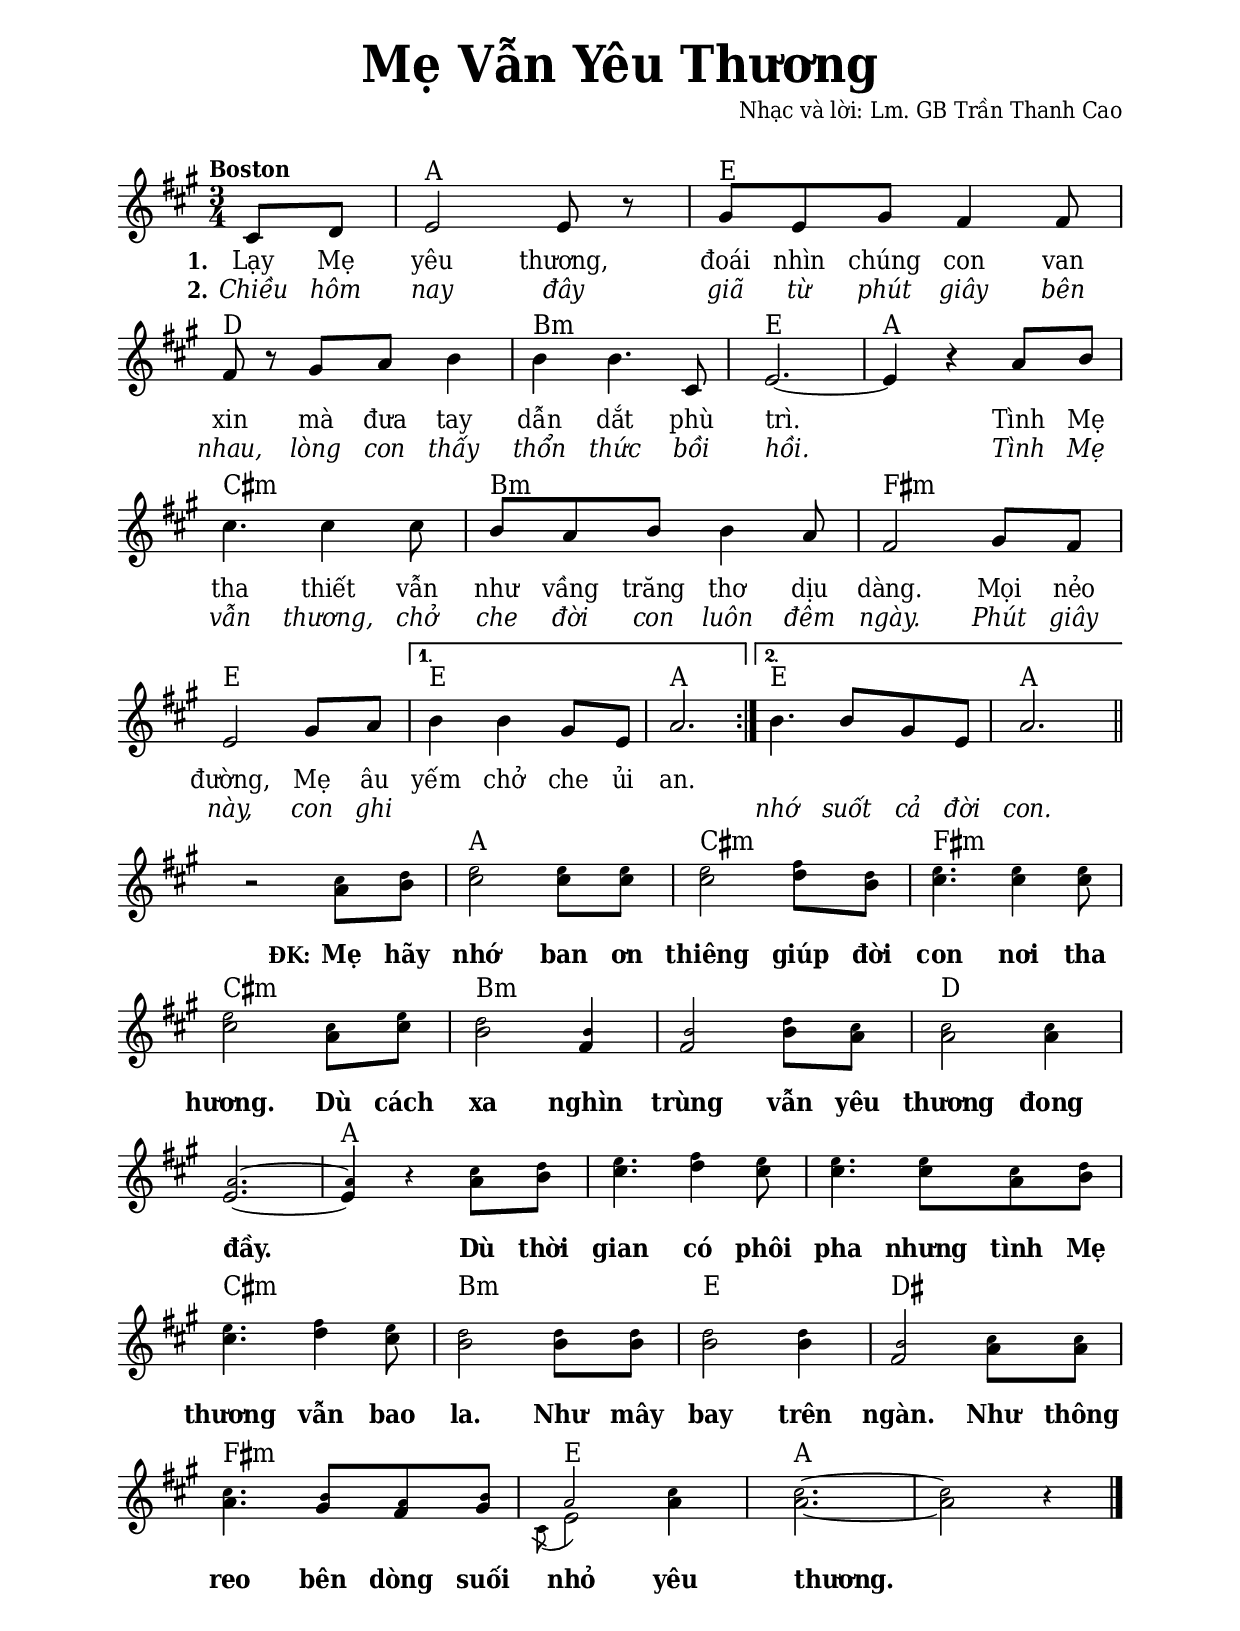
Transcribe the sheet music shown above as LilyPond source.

% Cài đặt chung
\version "2.22.1"
\include "english.ly"

\header {
  title = \markup { \fontsize #3 "Mẹ Vẫn Yêu Thương" }
  poet = " "
  composer = "Nhạc và lời: Lm. GB Trần Thanh Cao"
  arranger = " "
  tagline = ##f
}

% Nhạc phiên khúc
nhacPhienKhuc = \relative c' {
  \tempo "Boston"
  \repeat volta 2
  {
    \partial 4 cs8 d |
    e2 e8 r |
    gs e gs fs4 fs8 |
    fs r gs a b4 |
    b b4. cs,8 |
    e2. ~ |
    e4 r a8 b |
    cs4. cs4 cs8 |
    b a b b4 a8 |
    fs2 gs8 fs |
    e2 gs8 a |
  }
  \alternative {
    {
      b4 b gs8 e |
      a2.
    }
    {
      b4. b8 gs e |
      a2. \bar "||"
    }
  }
}

% Nhạc điệp khúc
nhacDiepKhucSop = \relative c'' {
  r2 a8 b |
  cs2 cs8 cs |
  cs2 d8 b |
  cs4. cs4 cs8 |
  cs2 a8 cs |
  b2 fs4 |
  fs2 b8 a |
  a2 a4 |
  e2. ~ |
  e4 r a8 b |
  cs4. d4 cs8 |
  cs4. cs8 a b |
  cs4. d4 cs8 |
  b2 b8 b |
  b2 b4 |
  fs2 a8 a |
  a4. gs8 fs gs |
  \acciaccatura cs,8 e2 a4 
  a2. ~ |
  a2 r4 \bar "|."
}

nhacDiepKhucBas = \relative c'' {
  r2 cs8 d |
  e2 e8 e |
  e2 fs8 d |
  e4. e4 e8 |
  e2 cs8 e |
  d2 b4 |
  b2 d8 cs |
  cs2 cs4 |
  a2. ~ |
  a4 r cs8 d |
  e4. fs4 e8 |
  e4. e8 cs d |
  e4. fs4 e8 |
  d2 d8 d |
  d2 d4 |
  b2 cs8 cs |
  cs4. b8 a b |
  a2 cs4 |
  cs2. ~ |
  cs2 r4
}

hopAmPhienKhucMot = \chords {
  \skip 4
  a2. e d b:m e a cs:m b:m fs:m e
  e2. a
  e2. a2
}

hopAmDiepKhucMot = \chords {
  \skip 2.
  a2. cs:m fs:m cs:m b:m \skip 2. d \skip 2. a
  \skip 2. \skip 2.
  cs:m b:m e ds fs:m e a
}

% Lời phiên khúc
loiPhienKhucMot = \lyricmode {
  \set stanza = #"1."
  Lạy Mẹ yêu thương, đoái nhìn chúng con van xin
  mà đưa tay dẫn dắt phù trì.
  Tình Mẹ tha thiết vẫn như vầng trăng thơ dịu dàng.
  Mọi nẻo đường, Mẹ âu yếm chở che ủi an.
}

loiPhienKhucHai = \lyricmode {
  \override Lyrics.LyricText.font-shape = #'italic
  \set stanza = #"2."
  Chiều hôm nay đây giã từ phút giây bên nhau,
  lòng con thấy thổn thức bồi hồi.
  Tình Mẹ vẫn thương, chở che đời con luôn đêm ngày.
  Phút giây này, con ghi
  \repeat unfold 1 { "" "" "" "" "" }
  nhớ suốt cả đời con.
}

% Lời điệp khúc
loiDiepKhuc = \lyricmode {
  \set stanza = #"ĐK:"
  Mẹ hãy nhớ ban ơn thiêng giúp đời con nơi tha hương.
  Dù cách xa nghìn trùng vẫn yêu thương đong đầy.
  Dù thời gian có phôi pha nhưng tình Mẹ thương vẫn bao la.
  Như mây bay trên ngàn.
  Như thông reo bên dòng suối nhỏ yêu thương.
}

% Dàn trang
\paper {
  #(set-paper-size "a4")
  top-margin = 20\mm
  bottom-margin = 10\mm
  left-margin = 20\mm
  right-margin = 20\mm
  #(define fonts
    (make-pango-font-tree
      "Deja Vu Serif Condensed"
      "Deja Vu Serif Condensed"
      "Deja Vu Serif Condensed"
      (/ 20 20)))
  page-count = #1
  indent = #0
  system-system-spacing = #'((basic-distance . 14)
                             (minimum-distance . 14)
                             (padding . 1))
  score-system-spacing = #'((basic-distance . 14)
                             (minimum-distance . 14)
                             (padding . 1))
}

\score {
  \new ChoirStaff <<
    \hopAmPhienKhucMot
    \new Staff = diepKhuc \with {
        \consists "Merge_rests_engraver"
        %\magnifyStaff #(magstep +1)
      }
      <<
      \new Voice = beSop {
        \key a \major \time 3/4 \stemNeutral \nhacPhienKhuc
      }
    >>
    \new Lyrics \with {
          \override VerticalAxisGroup.
            nonstaff-relatedstaff-spacing.padding = #1.2
          \override VerticalAxisGroup.
            nonstaff-unrelatedstaff-spacing.padding = #1
        }
        \lyricsto beSop \loiPhienKhucMot
    \new Lyrics \with {
          \override VerticalAxisGroup.
            nonstaff-relatedstaff-spacing.padding = #1.2
          \override VerticalAxisGroup.
            nonstaff-unrelatedstaff-spacing.padding = #1
        }
        \lyricsto beSop \loiPhienKhucHai
  >>
  \layout {
    %\override Lyrics.LyricText.font-size = #+2
    \override Lyrics.LyricSpace.minimum-distance = #2.2
    \override Score.BarNumber.break-visibility = ##(#f #f #f)
    \override Score.SpacingSpanner.uniform-stretching = ##t
  }
}

% Thiết lập tông và nhịp
TongNhip = { \key a \major \time 3/4 }

% Đổi kích thước nốt cho bè phụ
notBePhu =
#(define-music-function (font-size music) (number? ly:music?)
   (for-some-music
     (lambda (m)
       (if (music-is-of-type? m 'rhythmic-event)
           (begin
             (set! (ly:music-property m 'tweaks)
                   (cons `(font-size . ,font-size)
                         (ly:music-property m 'tweaks)))
             #t)
           #f))
     music)
   music)

\score {
  \new ChoirStaff <<
    \hopAmDiepKhucMot
    \new Staff = diepKhuc \with {
        \consists "Merge_rests_engraver"
        %\magnifyStaff #(magstep +1)
        printPartCombineTexts = ##f
      }
      <<
      \new Voice \TongNhip \partCombine 
        \notBePhu -3 { \nhacDiepKhucBas }
        \nhacDiepKhucSop
      \new NullVoice = nhacThamChieu \nhacDiepKhucSop
      \new Lyrics \with {
          \override VerticalAxisGroup.
            nonstaff-relatedstaff-spacing.padding = #2
          \override VerticalAxisGroup.
            nonstaff-unrelatedstaff-spacing.padding = #1
        }
        \lyricsto nhacThamChieu \loiDiepKhuc
      >>
  >>
  \layout {
    \override Staff.TimeSignature.transparent = ##t
    \override Lyrics.LyricText.font-series = #'bold
    %\override Lyrics.LyricText.font-size = #+2
    \override Lyrics.LyricSpace.minimum-distance = #2.2
    \override Score.BarNumber.break-visibility = ##(#f #f #f)
    \override Score.SpacingSpanner.uniform-stretching = ##t
  }
}
